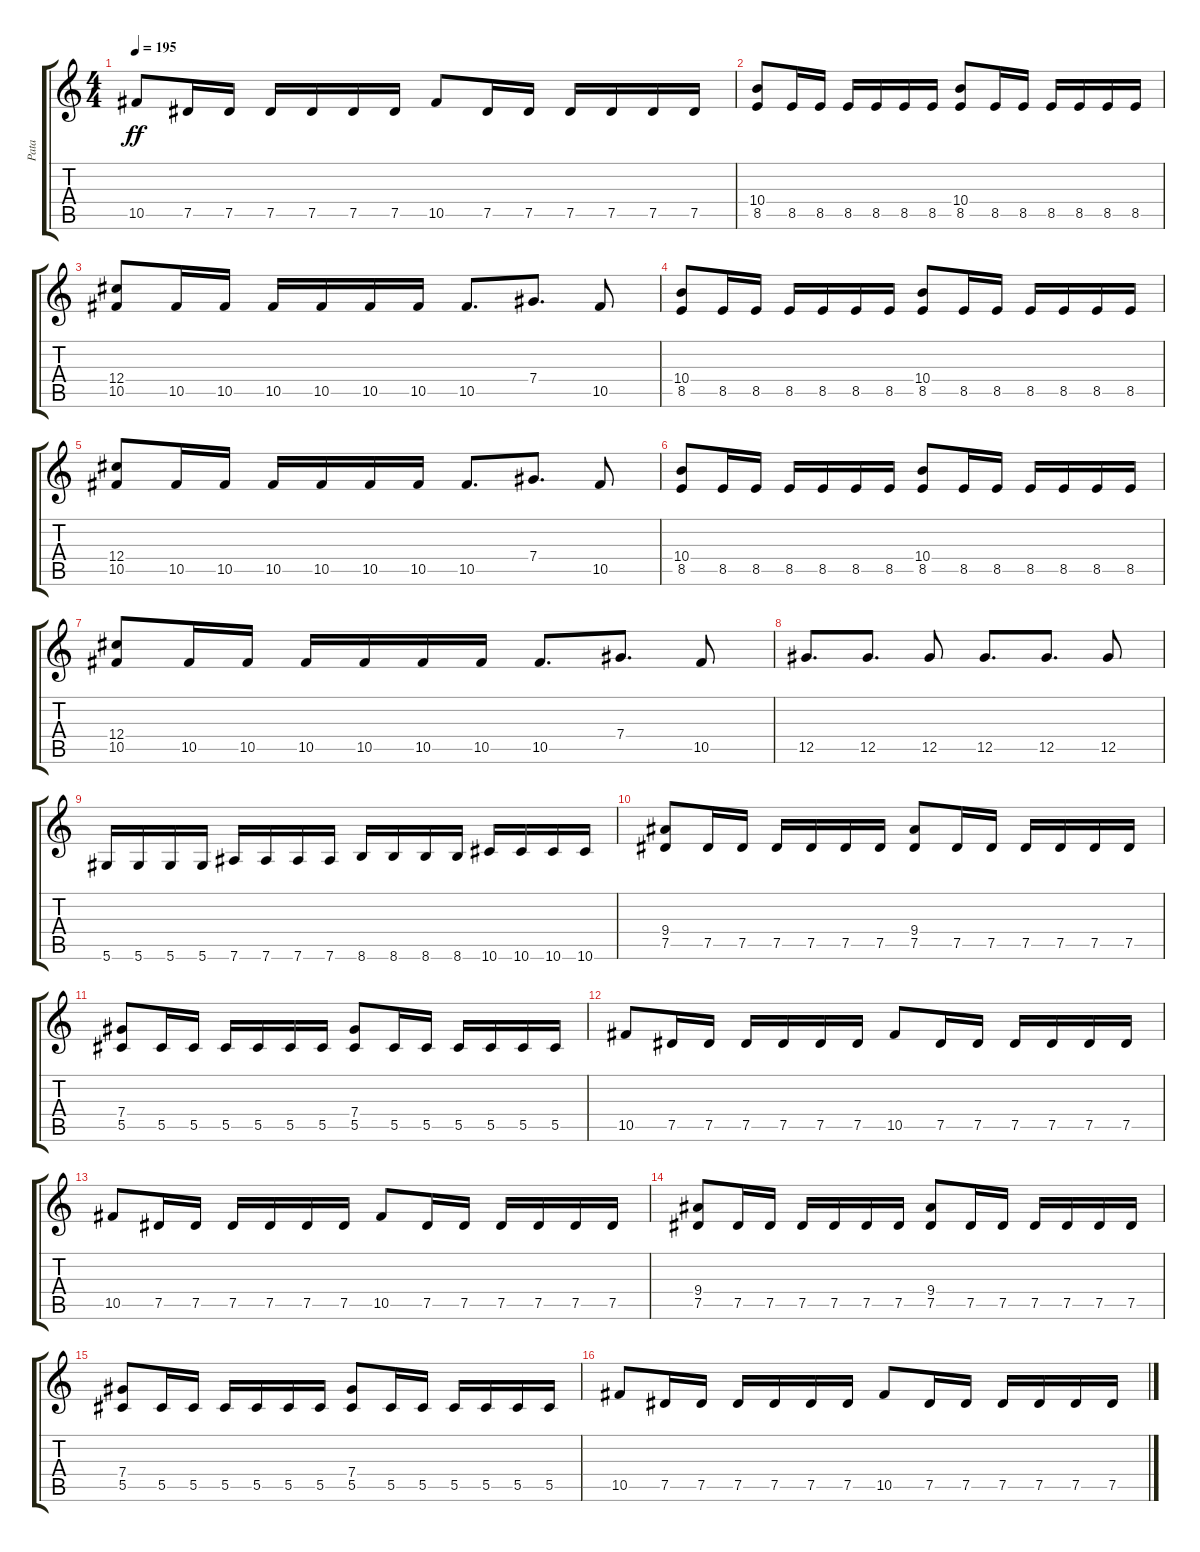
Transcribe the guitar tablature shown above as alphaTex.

\track ("Pata" "Pata") {instrument distortionguitar}
\staff {score tabs}
\tuning (Eb4 Bb3 Gb3 Db3 Ab2 Eb2) {hide}
\ts (4 4)
\tempo 195
\clef g2
\ks c
10.5.8{dy ff} 7.5.16 7.5.16 7.5.16 7.5.16 7.5.16 7.5.16 10.5.8 7.5.16 7.5.16 7.5.16 7.5.16 7.5.16 7.5.16 |
(10.4 8.5).8 8.5.16 8.5.16 8.5.16 8.5.16 8.5.16 8.5.16 (10.4 8.5).8 8.5.16 8.5.16 8.5.16 8.5.16 8.5.16 8.5.16 |
(12.4 10.5).8 10.5.16 10.5.16 10.5.16 10.5.16 10.5.16 10.5.16 10.5.8{d} 7.4.8{d} 10.5.8 |
(10.4 8.5).8 8.5.16 8.5.16 8.5.16 8.5.16 8.5.16 8.5.16 (10.4 8.5).8 8.5.16 8.5.16 8.5.16 8.5.16 8.5.16 8.5.16 |
(12.4 10.5).8 10.5.16 10.5.16 10.5.16 10.5.16 10.5.16 10.5.16 10.5.8{d} 7.4.8{d} 10.5.8 |
(10.4 8.5).8 8.5.16 8.5.16 8.5.16 8.5.16 8.5.16 8.5.16 (10.4 8.5).8 8.5.16 8.5.16 8.5.16 8.5.16 8.5.16 8.5.16 |
(12.4 10.5).8 10.5.16 10.5.16 10.5.16 10.5.16 10.5.16 10.5.16 10.5.8{d} 7.4.8{d} 10.5.8 |
12.5.8{d} 12.5.8{d} 12.5.8 12.5.8{d} 12.5.8{d} 12.5.8 |
5.6.16 5.6.16 5.6.16 5.6.16 7.6.16 7.6.16 7.6.16 7.6.16 8.6.16 8.6.16 8.6.16 8.6.16 10.6.16 10.6.16 10.6.16 10.6.16 |
(9.4 7.5).8 7.5.16 7.5.16 7.5.16 7.5.16 7.5.16 7.5.16 (9.4 7.5).8 7.5.16 7.5.16 7.5.16 7.5.16 7.5.16 7.5.16 |
(7.4 5.5).8 5.5.16 5.5.16 5.5.16 5.5.16 5.5.16 5.5.16 (7.4 5.5).8 5.5.16 5.5.16 5.5.16 5.5.16 5.5.16 5.5.16 |
10.5.8 7.5.16 7.5.16 7.5.16 7.5.16 7.5.16 7.5.16 10.5.8 7.5.16 7.5.16 7.5.16 7.5.16 7.5.16 7.5.16 |
10.5.8 7.5.16 7.5.16 7.5.16 7.5.16 7.5.16 7.5.16 10.5.8 7.5.16 7.5.16 7.5.16 7.5.16 7.5.16 7.5.16 |
(9.4 7.5).8 7.5.16 7.5.16 7.5.16 7.5.16 7.5.16 7.5.16 (9.4 7.5).8 7.5.16 7.5.16 7.5.16 7.5.16 7.5.16 7.5.16 |
(7.4 5.5).8 5.5.16 5.5.16 5.5.16 5.5.16 5.5.16 5.5.16 (7.4 5.5).8 5.5.16 5.5.16 5.5.16 5.5.16 5.5.16 5.5.16 |
10.5.8 7.5.16 7.5.16 7.5.16 7.5.16 7.5.16 7.5.16 10.5.8 7.5.16 7.5.16 7.5.16 7.5.16 7.5.16 7.5.16
